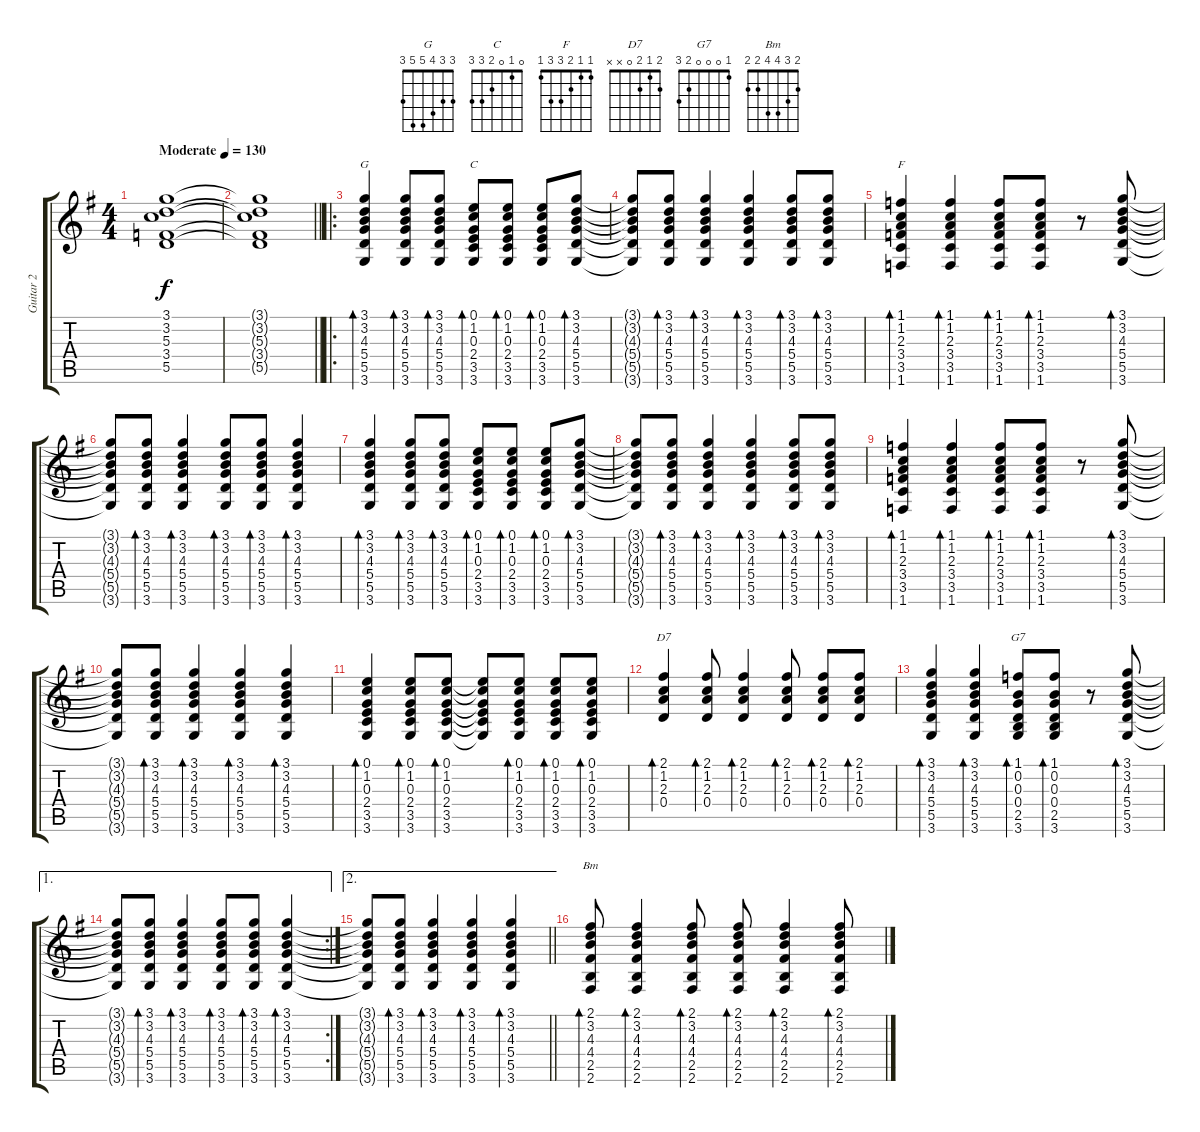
\track ("Guitar 2" "Guitar 2") {instrument electricguitarclean}
\staff {score tabs}
\tuning (E4 B3 G3 D3 A2 E2) {hide}
\chord ("G" 3 3 4 5 5 3) {barre 0}
\chord ("C" 0 1 0 2 3 3)
\chord ("F" 1 1 2 3 3 1) {barre 0}
\chord ("D7" 2 1 2 0 x x)
\chord ("G7" 1 0 0 0 2 3)
\chord ("Bm" 2 3 4 4 2 2) {barre 0}
\ts (4 4)
\tempo (130 "Moderate")
\clef g2
\ks g
(3.1 3.2 5.3 3.4 5.5).1{dy f instrument electricguitarclean} |
\barLineRight lightlight
(3.1{t} 3.2{t} 5.3{t} 3.4{t} 5.5{t}).1 |
\ro
(3.1 3.2 4.3 5.4 5.5 3.6).4{bd 60 ch "G"} (3.1 3.2 4.3 5.4 5.5 3.6).8{bd 60} (3.1 3.2 4.3 5.4 5.5 3.6).8{bd 60} (0.1 1.2 0.3 2.4 3.5 3.6).8{bd 60 ch "C"} (0.1 1.2 0.3 2.4 3.5 3.6).8{bd 60} (0.1 1.2 0.3 2.4 3.5 3.6).8{bd 60} (3.1 3.2 4.3 5.4 5.5 3.6).8{bd 60} |
(3.1{t} 3.2{t} 4.3{t} 5.4{t} 5.5{t} 3.6{t}).8 (3.1 3.2 4.3 5.4 5.5 3.6).8{bd 60} (3.1 3.2 4.3 5.4 5.5 3.6).4{bd 60} (3.1 3.2 4.3 5.4 5.5 3.6).4{bd 60} (3.1 3.2 4.3 5.4 5.5 3.6).8{bd 60} (3.1 3.2 4.3 5.4 5.5 3.6).8{bd 60} |
(1.1 1.2 2.3 3.4 3.5 1.6).4{bd 60 ch "F"} (1.1 1.2 2.3 3.4 3.5 1.6).4{bd 60} (1.1 1.2 2.3 3.4 3.5 1.6).8{bd 60} (1.1 1.2 2.3 3.4 3.5 1.6).8{bd 60} r.8 (3.1 3.2 4.3 5.4 5.5 3.6).8{bd 60} |
(3.1{t} 3.2{t} 4.3{t} 5.4{t} 5.5{t} 3.6{t}).8 (3.1 3.2 4.3 5.4 5.5 3.6).8{bd 60} (3.1 3.2 4.3 5.4 5.5 3.6).4{bd 60} (3.1 3.2 4.3 5.4 5.5 3.6).8{bd 60} (3.1 3.2 4.3 5.4 5.5 3.6).8{bd 60} (3.1 3.2 4.3 5.4 5.5 3.6).4{bd 60} |
(3.1 3.2 4.3 5.4 5.5 3.6).4{bd 60} (3.1 3.2 4.3 5.4 5.5 3.6).8{bd 60} (3.1 3.2 4.3 5.4 5.5 3.6).8{bd 60} (0.1 1.2 0.3 2.4 3.5 3.6).8{bd 60} (0.1 1.2 0.3 2.4 3.5 3.6).8{bd 60} (0.1 1.2 0.3 2.4 3.5 3.6).8{bd 60} (3.1 3.2 4.3 5.4 5.5 3.6).8{bd 60} |
(3.1{t} 3.2{t} 4.3{t} 5.4{t} 5.5{t} 3.6{t}).8 (3.1 3.2 4.3 5.4 5.5 3.6).8{bd 60} (3.1 3.2 4.3 5.4 5.5 3.6).4{bd 60} (3.1 3.2 4.3 5.4 5.5 3.6).4{bd 60} (3.1 3.2 4.3 5.4 5.5 3.6).8{bd 60} (3.1 3.2 4.3 5.4 5.5 3.6).8{bd 60} |
(1.1 1.2 2.3 3.4 3.5 1.6).4{bd 60} (1.1 1.2 2.3 3.4 3.5 1.6).4{bd 60} (1.1 1.2 2.3 3.4 3.5 1.6).8{bd 60} (1.1 1.2 2.3 3.4 3.5 1.6).8{bd 60} r.8 (3.1 3.2 4.3 5.4 5.5 3.6).8{bd 60} |
(3.1{t} 3.2{t} 4.3{t} 5.4{t} 5.5{t} 3.6{t}).8 (3.1 3.2 4.3 5.4 5.5 3.6).8{bd 60} (3.1 3.2 4.3 5.4 5.5 3.6).4{bd 60} (3.1 3.2 4.3 5.4 5.5 3.6).4{bd 60} (3.1 3.2 4.3 5.4 5.5 3.6).4{bd 60} |
(0.1 1.2 0.3 2.4 3.5 3.6).4{bd 60} (0.1 1.2 0.3 2.4 3.5 3.6).8{bd 60} (0.1 1.2 0.3 2.4 3.5 3.6).8{bd 60} (0.1{t} 1.2{t} 0.3{t} 2.4{t} 3.5{t} 3.6{t}).8 (0.1 1.2 0.3 2.4 3.5 3.6).8{bd 60} (0.1 1.2 0.3 2.4 3.5 3.6).8{bd 60} (0.1 1.2 0.3 2.4 3.5 3.6).8{bd 60} |
(2.1 1.2 2.3 0.4).4{bd 60 ch "D7"} (2.1 1.2 2.3 0.4).8{bd 60} (2.1 1.2 2.3 0.4).4{bd 60} (2.1 1.2 2.3 0.4).8{bd 60} (2.1 1.2 2.3 0.4).8{bd 60} (2.1 1.2 2.3 0.4).8{bd 60} |
(3.1 3.2 4.3 5.4 5.5 3.6).4{bd 60} (3.1 3.2 4.3 5.4 5.5 3.6).4{bd 60} (1.1 0.2 0.3 0.4 2.5 3.6).8{bd 60 ch "G7"} (1.1 0.2 0.3 0.4 2.5 3.6).8{bd 60} r.8 (3.1 3.2 4.3 5.4 5.5 3.6).8{bd 60} |
\ae 1
\rc 2
(3.1{t} 3.2{t} 4.3{t} 5.4{t} 5.5{t} 3.6{t}).8 (3.1 3.2 4.3 5.4 5.5 3.6).8{bd 60} (3.1 3.2 4.3 5.4 5.5 3.6).4{bd 60} (3.1 3.2 4.3 5.4 5.5 3.6).8{bd 60} (3.1 3.2 4.3 5.4 5.5 3.6).8{bd 60} (3.1 3.2 4.3 5.4 5.5 3.6).4{bd 60} |
\ae 2
\barLineRight lightlight
(3.1{t} 3.2{t} 4.3{t} 5.4{t} 5.5{t} 3.6{t}).8 (3.1 3.2 4.3 5.4 5.5 3.6).8{bd 60} (3.1 3.2 4.3 5.4 5.5 3.6).4{bd 60} (3.1 3.2 4.3 5.4 5.5 3.6).4{bd 60} (3.1 3.2 4.3 5.4 5.5 3.6).4{bd 60} |
(2.1 3.2 4.3 4.4 2.5 2.6).8{bd 60 ch "Bm"} (2.1 3.2 4.3 4.4 2.5 2.6).4{bd 60} (2.1 3.2 4.3 4.4 2.5 2.6).8{bd 60} (2.1 3.2 4.3 4.4 2.5 2.6).8{bd 60} (2.1 3.2 4.3 4.4 2.5 2.6).4{bd 60} (2.1 3.2 4.3 4.4 2.5 2.6).8{bd 60}
